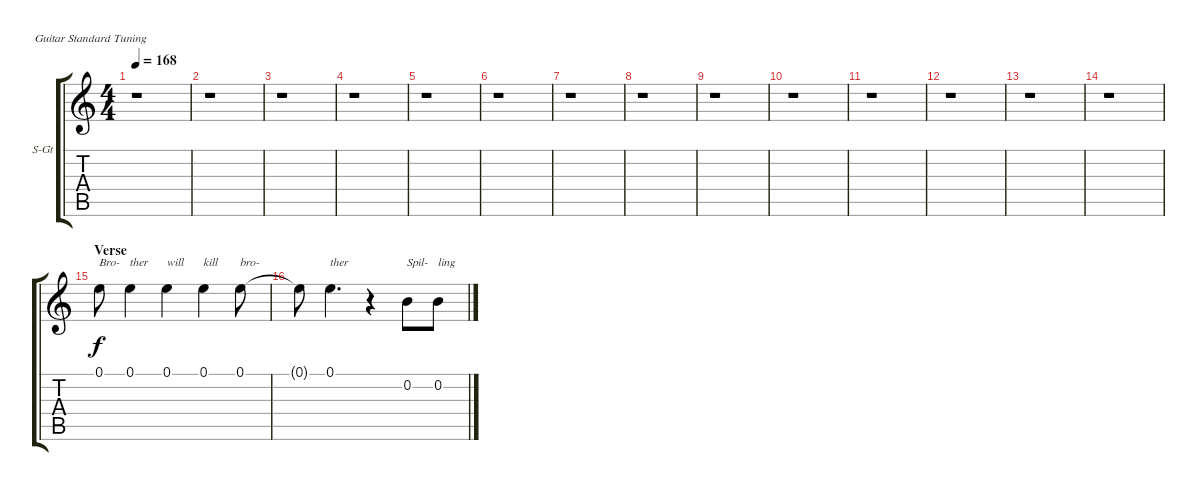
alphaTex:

\bracketExtendMode groupsimilarinstruments
\firstSystemTrackNameOrientation horizontal
\otherSystemsTrackNameOrientation horizontal
\track ("D. Mustaine (Vocals)" "S-Gt") {instrument lead6voice}
\staff {score tabs}
\tuning (E4 B3 G3 D3 A2 E2)
\displaytranspose 12
\ts (4 4)
\tempo 168
\clef g2
\ks c
r.1{dy f} |
r.1 |
r.1 |
r.1 |
r.1 |
r.1 |
r.1 |
r.1 |
r.1 |
r.1 |
r.1 |
r.1 |
r.1 |
r.1 |
\section ("" "Verse")
0.1.8{txt "Bro-"} 0.1.4{txt "ther"} 0.1.4{txt "will"} 0.1.4{txt "kill"} 0.1.8{txt "bro-"} |
0.1{t}.8 0.1.4{d txt "ther"} r.4 0.2.8{txt "Spil-"} 0.2.8{txt "ling"}
